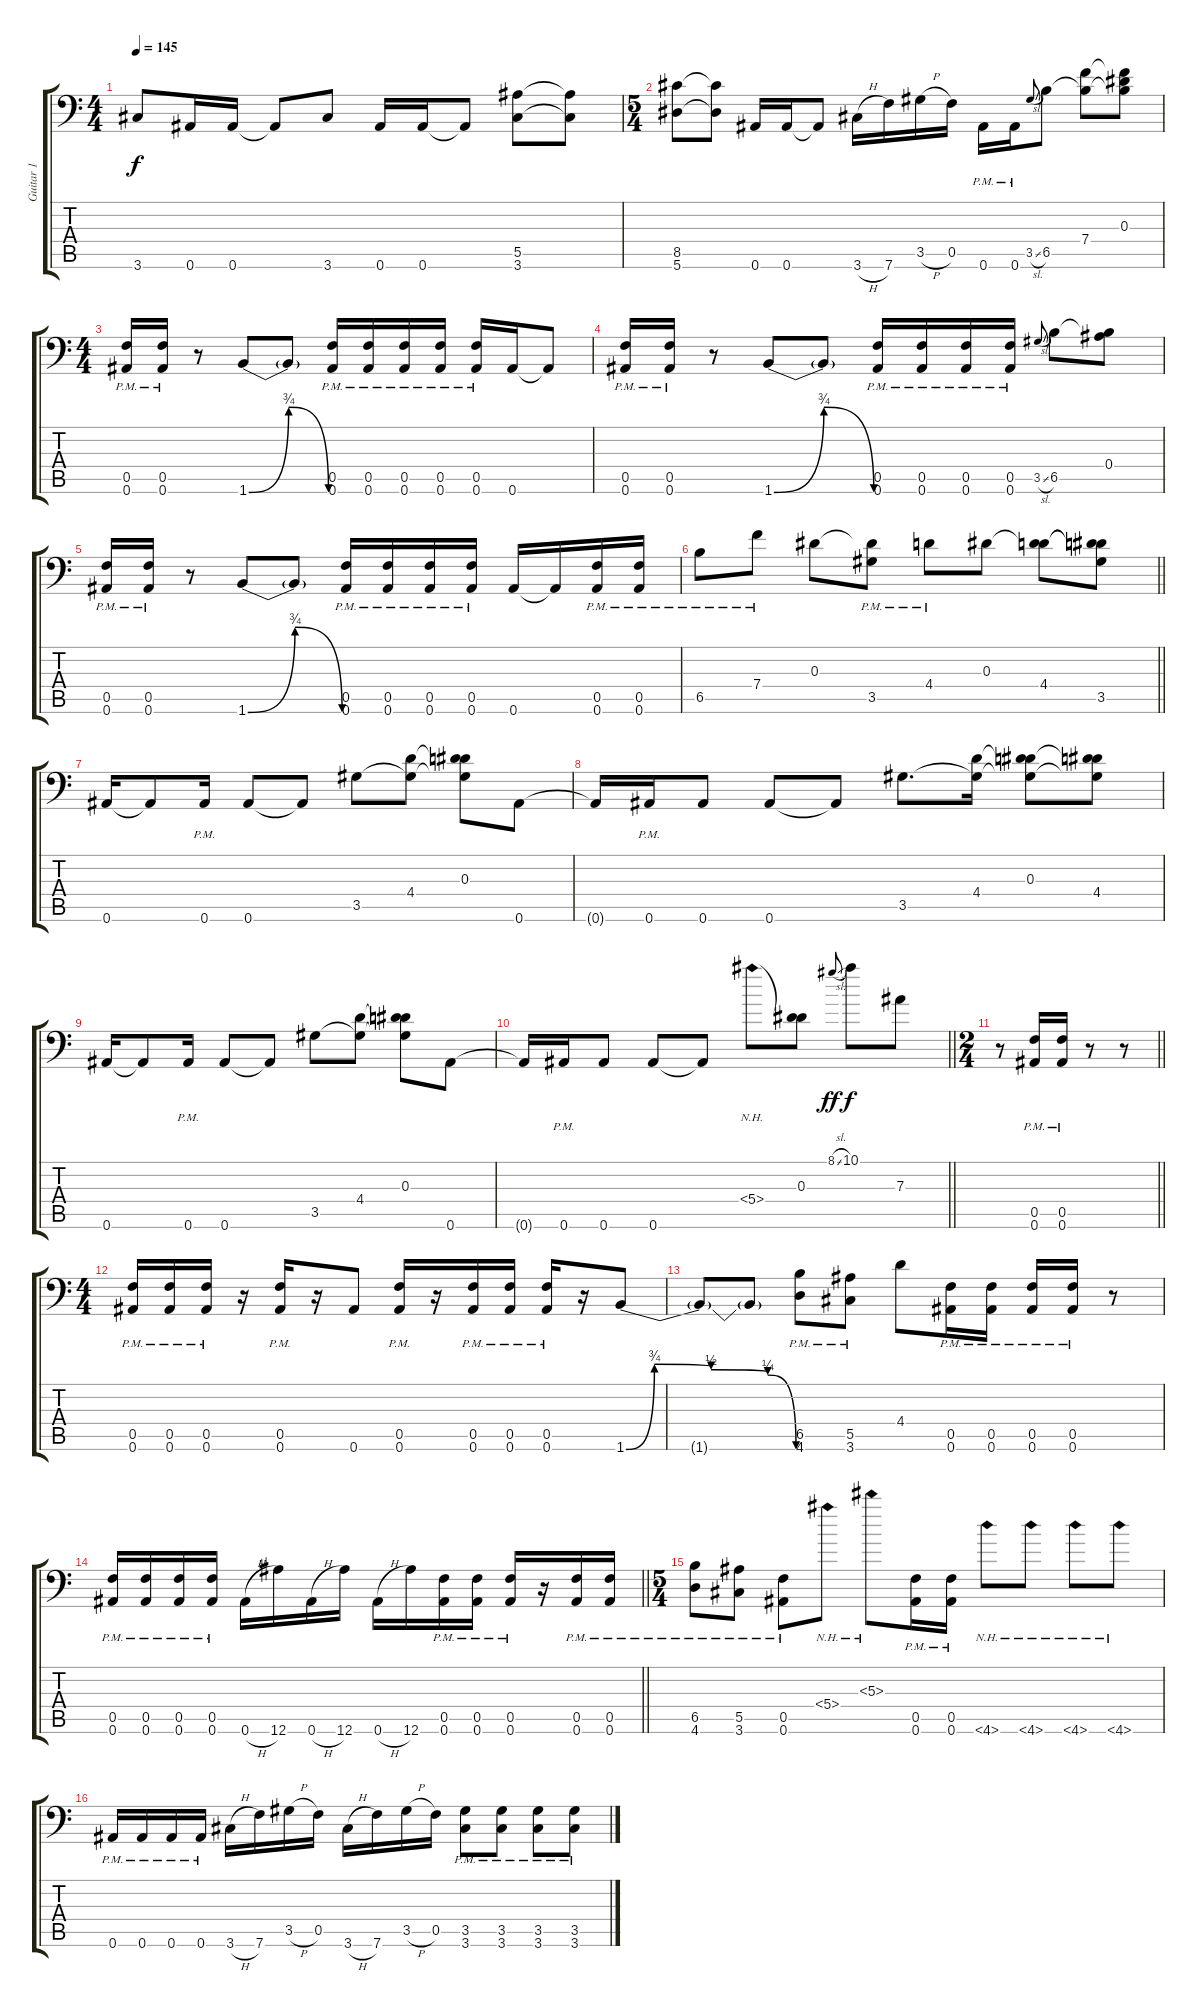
\track ("Guitar 1" "Guitar 1") {instrument distortionguitar}
\staff {score tabs}
\tuning (C4 G3 Eb3 Bb2 F2 Bb1) {hide}
\ts (4 4)
\tempo 145
\clef f4
\ks c
3.6.8{dy f balance 0} 0.6.16 0.6.16 0.6{t}.8 3.6.8 0.6.16 0.6.16 0.6{t}.8 (5.5 3.6).8 (5.5{t} 3.6{t}).8 |
\ts (5 4)
(8.5 5.6).8 (8.5{t} 5.6{t}).8 0.6.16 0.6.16 0.6{t}.8 3.6{h}.16 7.6.16 3.5{h}.16 0.5.16 0.6{pm}.16 0.6{pm}.16 3.5{sl}.8{gr onbeat} 6.5.8 (7.4 6.5{t}).8 (0.3 7.4{t} 6.5{t}).8 |
\ts (4 4)
(0.5{pm} 0.6{pm}).16 (0.5{pm} 0.6{pm}).16 r.8 1.6{be (bendrelease 0 0 30 3 30 3 60 0)}.8 1.6{t}.8 (0.5{pm} 0.6{pm}).16 (0.5{pm} 0.6{pm}).16 (0.5{pm} 0.6{pm}).16 (0.5{pm} 0.6{pm}).16 (0.5{pm} 0.6{pm}).16 0.6.16 0.6{t}.8 |
(0.5{pm} 0.6{pm}).16 (0.5{pm} 0.6{pm}).16 r.8 1.6{be (bendrelease 0 0 30 3 30 3 60 0)}.8 1.6{t}.8 (0.5{pm} 0.6{pm}).16 (0.5{pm} 0.6{pm}).16 (0.5{pm} 0.6{pm}).16 (0.5{pm} 0.6{pm}).16 3.5{sl}.8{gr onbeat} 6.5.8 (0.4 6.5{t}).8 |
(0.5{pm} 0.6{pm}).16 (0.5{pm} 0.6{pm}).16 r.8 1.6{be (bendrelease 0 0 30 3 30 3 60 0)}.8 1.6{t}.8 (0.5{pm} 0.6{pm}).16 (0.5{pm} 0.6{pm}).16 (0.5{pm} 0.6{pm}).16 (0.5{pm} 0.6{pm}).16 0.6.16 0.6{t}.16 (0.5{pm} 0.6{pm}).16 (0.5{pm} 0.6{pm}).16 |
\barLineRight lightlight
6.5{pm}.8 7.4{pm}.8 0.3.8 (0.3{t} 3.5{pm}).8 4.4{pm}.8 0.3.8 (0.3{t} 4.4).8 (0.3{t} 4.4{t} 3.5).8 |
0.6.16 0.6{t}.8 0.6{pm}.16 0.6.8 0.6{t}.8 3.5.8 (4.4 3.5{t}).8 (0.3 4.4{t} 3.5{t}).8 0.6.8 |
0.6{t}.16 0.6{pm}.16 0.6.8 0.6.8 0.6{t}.8 3.5.8{d} (4.4 3.5{t}).16 (0.3 4.4{t} 3.5{t}).8 (0.3{t} 4.4 3.5{t}).8 |
0.6.16 0.6{t}.8 0.6{pm}.16 0.6.8 0.6{t}.8 3.5.8 (4.4 3.5{t}).8 (0.3 4.4{t} 3.5{t}).8 0.6.8 |
\barLineRight lightlight
0.6{t}.16 0.6{pm}.16 0.6.8 0.6.8 0.6{t}.8 5.4{nh}.8 (0.3 5.4{t}).8 8.1{sl}.8{gr onbeat dy ff} 10.1.8{dy f} 7.3.8 |
\ts (2 4)
\barLineRight lightlight
r.8 (0.5{pm} 0.6{pm}).16 (0.5{pm} 0.6{pm}).16 r.8 r.8 |
\ts (4 4)
(0.5{pm} 0.6{pm}).16 (0.5{pm} 0.6{pm}).16 (0.5{pm} 0.6{pm}).16 r.16 (0.5{pm} 0.6{pm}).16 r.16 0.6.8 (0.5{pm} 0.6{pm}).16 r.16 (0.5{pm} 0.6{pm}).16 (0.5{pm} 0.6{pm}).16 (0.5{pm} 0.6{pm}).16 r.16 1.6{be (custom 0 0 10 3 30 2 50 1 60 0)}.8 |
1.6{t}.8 1.6{t}.8 (6.5{pm} 4.6{pm}).8 (5.5{pm} 3.6{pm}).8 4.4.8 (0.5{pm} 0.6{pm}).16 (0.5{pm} 0.6{pm}).16 (0.5{pm} 0.6{pm}).16 (0.5{pm} 0.6{pm}).16 r.8 |
\barLineRight lightlight
(0.5{pm} 0.6{pm}).16 (0.5{pm} 0.6{pm}).16 (0.5{pm} 0.6{pm}).16 (0.5{pm} 0.6{pm}).16 0.6{h}.16 12.6.16 0.6{h}.16 12.6.16 0.6{h}.16 12.6.16 (0.5{pm} 0.6{pm}).16 (0.5{pm} 0.6{pm}).16 (0.5{pm} 0.6{pm}).16 r.16 (0.5{pm} 0.6{pm}).16 (0.5{pm} 0.6{pm}).16 |
\ts (5 4)
(6.5{pm} 4.6{pm}).8 (5.5{pm} 3.6{pm}).8 (0.5{pm} 0.6{pm}).8 5.4{nh}.8 5.3{nh}.8 (0.5{pm} 0.6{pm}).16 (0.5{pm} 0.6{pm}).16 4.6{nh}.8 4.6{nh}.8 4.6{nh}.8 4.6{nh}.8 |
0.6{pm}.16 0.6{pm}.16 0.6{pm}.16 0.6{pm}.16 3.6{h}.16 7.6.16 3.5{h}.16 0.5.16 3.6{h}.16 7.6.16 3.5{h}.16 0.5.16 (3.5{pm} 3.6{pm}).8 (3.5{pm} 3.6{pm}).8 (3.5{pm} 3.6{pm}).8 (3.5{pm} 3.6{pm}).8
